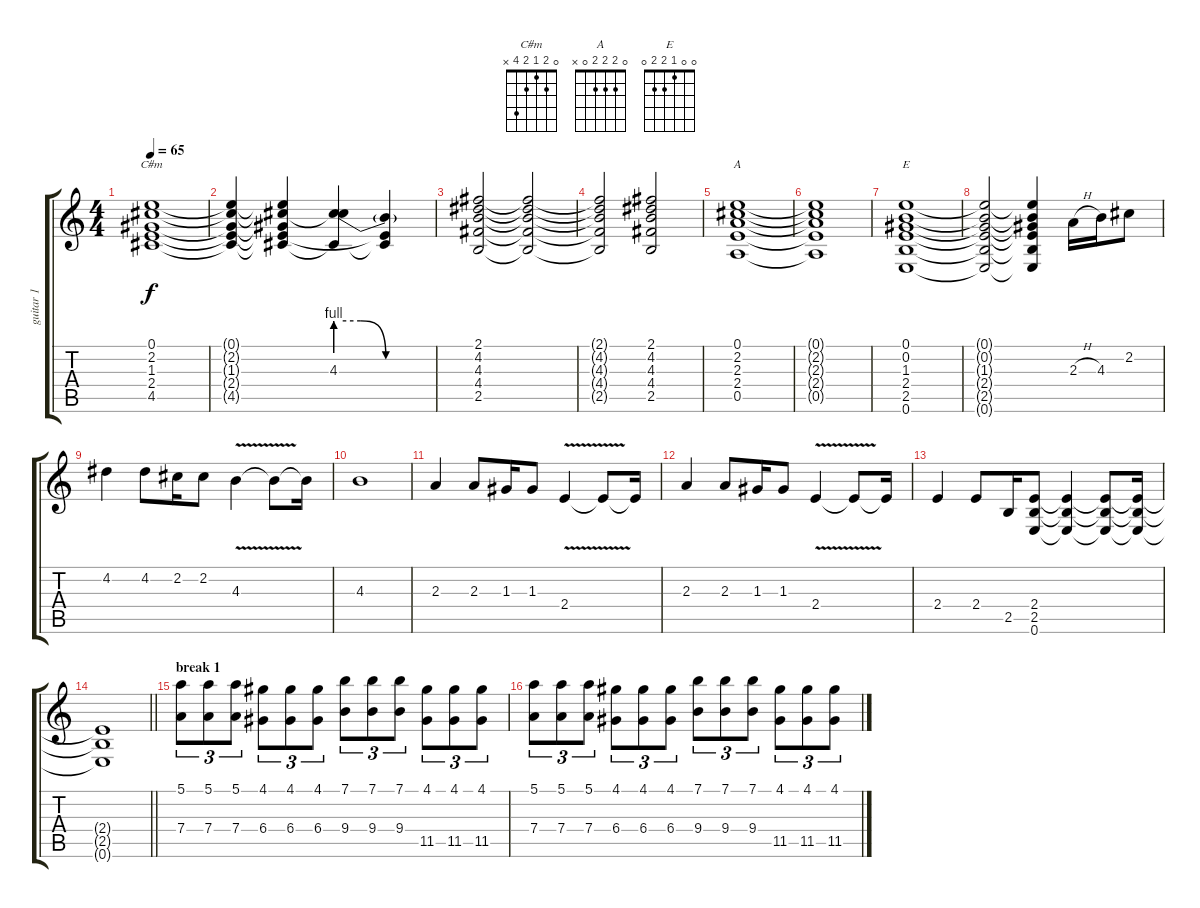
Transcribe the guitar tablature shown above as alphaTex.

\track ("guitar 1" "guitar 1") {instrument electricguitarjazz}
\staff {score tabs}
\tuning (E4 B3 G3 D3 A2 E2) {hide}
\chord ("C#m" 0 2 1 2 4 x)
\chord ("A" 0 2 2 2 0 x)
\chord ("E" 0 0 1 2 2 0)
\ts (4 4)
\tempo 65
\clef g2
\ks c
(0.1 2.2 1.3 2.4 4.5).1{ch "C#m" dy f} |
(0.1{t} 2.2{t} 1.3{t} 2.4{t} 4.5{t}).4 (0.1{t} 2.2{t} 1.3{t} 2.4{t} 4.5{t}).4 (2.2{t} 4.3{be (custom 0 4 15 4 30 0 60 0)} 4.5{t}).4 (4.3{t} 2.4{t} 4.5{t}).4 |
(2.1 4.2 4.3 4.4 2.5).2 (2.1{t} 4.2{t} 4.3{t} 4.4{t} 2.5{t}).2 |
(2.1{t} 4.2{t} 4.3{t} 4.4{t} 2.5{t}).2 (2.1 4.2 4.3 4.4 2.5).2 |
(0.1 2.2 2.3 2.4 0.5).1{ch "A"} |
(0.1{t} 2.2{t} 2.3{t} 2.4{t} 0.5{t}).1 |
(0.1 0.2 1.3 2.4 2.5 0.6).1{ch "E"} |
(0.1{t} 0.2{t} 1.3{t} 2.4{t} 2.5{t} 0.6{t}).2 (0.1{t} 0.2{t} 1.3{t} 2.4{t} 2.5{t} 0.6{t}).4 2.3{h}.16 4.3.16 2.2.8 |
4.2.4 4.2.8 2.2.16 2.2.8 4.3{v}.4 4.3{t}.8 4.3{t}.16 |
4.3.1 |
2.3.4 2.3.8 1.3.16 1.3.8 2.4{v}.4 2.4{t}.8 2.4{t}.16 |
2.3.4 2.3.8 1.3.16 1.3.8 2.4{v}.4 2.4{t}.8 2.4{t}.16 |
2.4.4 2.4.8 2.5.16 (2.4 2.5 0.6).8 (2.4{t} 2.5{t} 0.6{t}).4 (2.4{t} 2.5{t} 0.6{t}).8 (2.4{t} 2.5{t} 0.6{t}).16 |
\barLineRight lightlight
(2.4{t} 2.5{t} 0.6{t}).1 |
\section ("" "break 1")
(5.1 7.4).8{tu (3 2)} (5.1 7.4).8{tu (3 2)} (5.1 7.4).8{tu (3 2)} (4.1 6.4).8{tu (3 2)} (4.1 6.4).8{tu (3 2)} (4.1 6.4).8{tu (3 2)} (7.1 9.4).8{tu (3 2)} (7.1 9.4).8{tu (3 2)} (7.1 9.4).8{tu (3 2)} (4.1 11.5).8{tu (3 2)} (4.1 11.5).8{tu (3 2)} (4.1 11.5).8{tu (3 2)} |
(5.1 7.4).8{tu (3 2)} (5.1 7.4).8{tu (3 2)} (5.1 7.4).8{tu (3 2)} (4.1 6.4).8{tu (3 2)} (4.1 6.4).8{tu (3 2)} (4.1 6.4).8{tu (3 2)} (7.1 9.4).8{tu (3 2)} (7.1 9.4).8{tu (3 2)} (7.1 9.4).8{tu (3 2)} (4.1 11.5).8{tu (3 2)} (4.1 11.5).8{tu (3 2)} (4.1 11.5).8{tu (3 2)}
